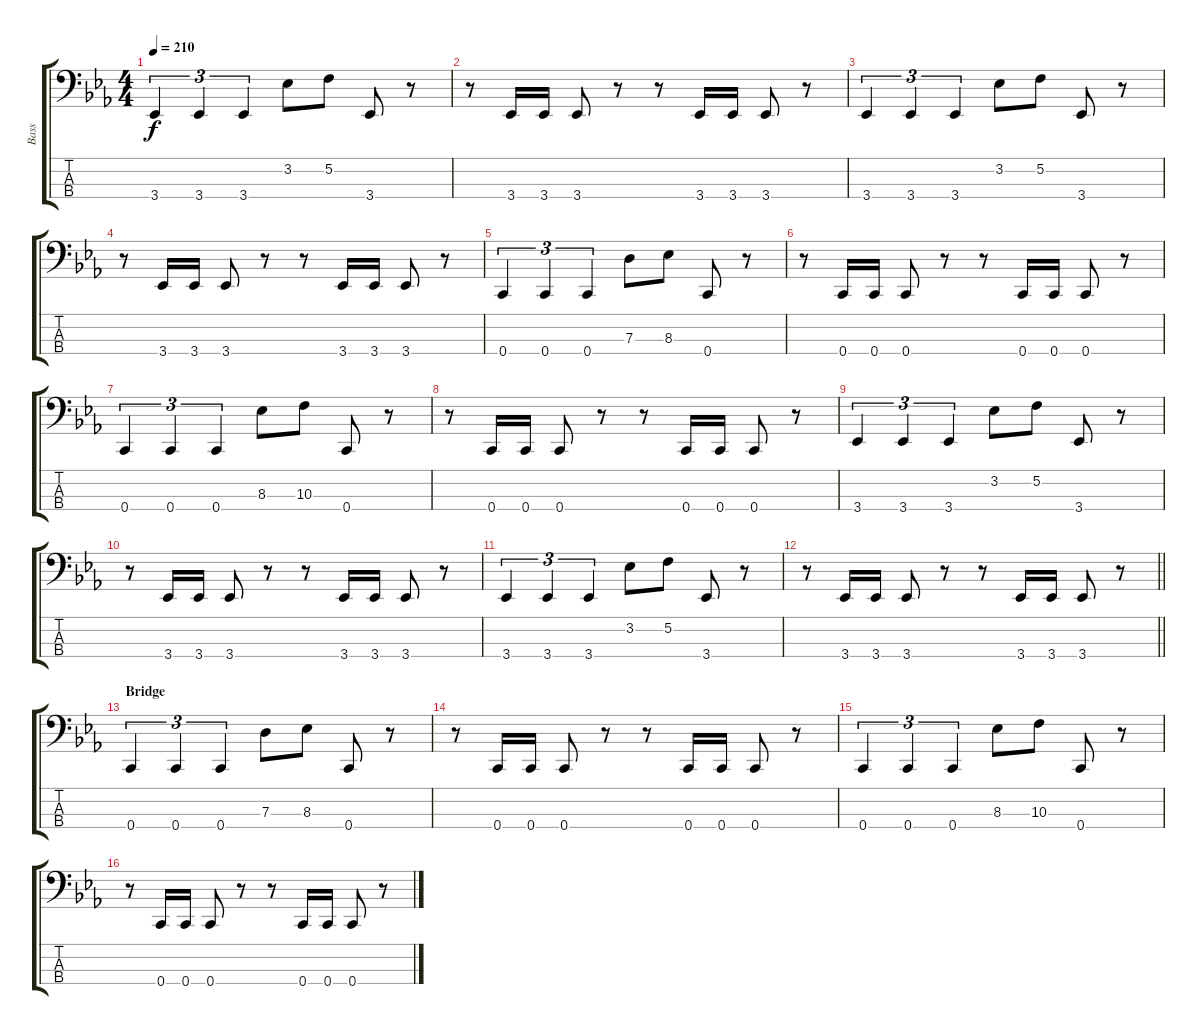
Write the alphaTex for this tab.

\track ("Bass" "Bass") {instrument electricbasspick}
\staff {score tabs}
\tuning (F2 C2 G1 C1) {hide}
\ts (4 4)
\tempo 210
\clef f4
\ks cminor
3.4.4{tu (3 2) dy f} 3.4.4{tu (3 2)} 3.4.4{tu (3 2)} 3.2.8 5.2.8 3.4.8 r.8 |
r.8 3.4.16 3.4.16 3.4.8 r.8 r.8 3.4.16 3.4.16 3.4.8 r.8 |
3.4.4{tu (3 2)} 3.4.4{tu (3 2)} 3.4.4{tu (3 2)} 3.2.8 5.2.8 3.4.8 r.8 |
r.8 3.4.16 3.4.16 3.4.8 r.8 r.8 3.4.16 3.4.16 3.4.8 r.8 |
0.4.4{tu (3 2)} 0.4.4{tu (3 2)} 0.4.4{tu (3 2)} 7.3.8 8.3.8 0.4.8 r.8 |
r.8 0.4.16 0.4.16 0.4.8 r.8 r.8 0.4.16 0.4.16 0.4.8 r.8 |
0.4.4{tu (3 2)} 0.4.4{tu (3 2)} 0.4.4{tu (3 2)} 8.3.8 10.3.8 0.4.8 r.8 |
r.8 0.4.16 0.4.16 0.4.8 r.8 r.8 0.4.16 0.4.16 0.4.8 r.8 |
3.4.4{tu (3 2)} 3.4.4{tu (3 2)} 3.4.4{tu (3 2)} 3.2.8 5.2.8 3.4.8 r.8 |
r.8 3.4.16 3.4.16 3.4.8 r.8 r.8 3.4.16 3.4.16 3.4.8 r.8 |
3.4.4{tu (3 2)} 3.4.4{tu (3 2)} 3.4.4{tu (3 2)} 3.2.8 5.2.8 3.4.8 r.8 |
\barLineRight lightlight
r.8 3.4.16 3.4.16 3.4.8 r.8 r.8 3.4.16 3.4.16 3.4.8 r.8 |
\section ("" "Bridge")
0.4.4{tu (3 2)} 0.4.4{tu (3 2)} 0.4.4{tu (3 2)} 7.3.8 8.3.8 0.4.8 r.8 |
r.8 0.4.16 0.4.16 0.4.8 r.8 r.8 0.4.16 0.4.16 0.4.8 r.8 |
0.4.4{tu (3 2)} 0.4.4{tu (3 2)} 0.4.4{tu (3 2)} 8.3.8 10.3.8 0.4.8 r.8 |
r.8 0.4.16 0.4.16 0.4.8 r.8 r.8 0.4.16 0.4.16 0.4.8 r.8
